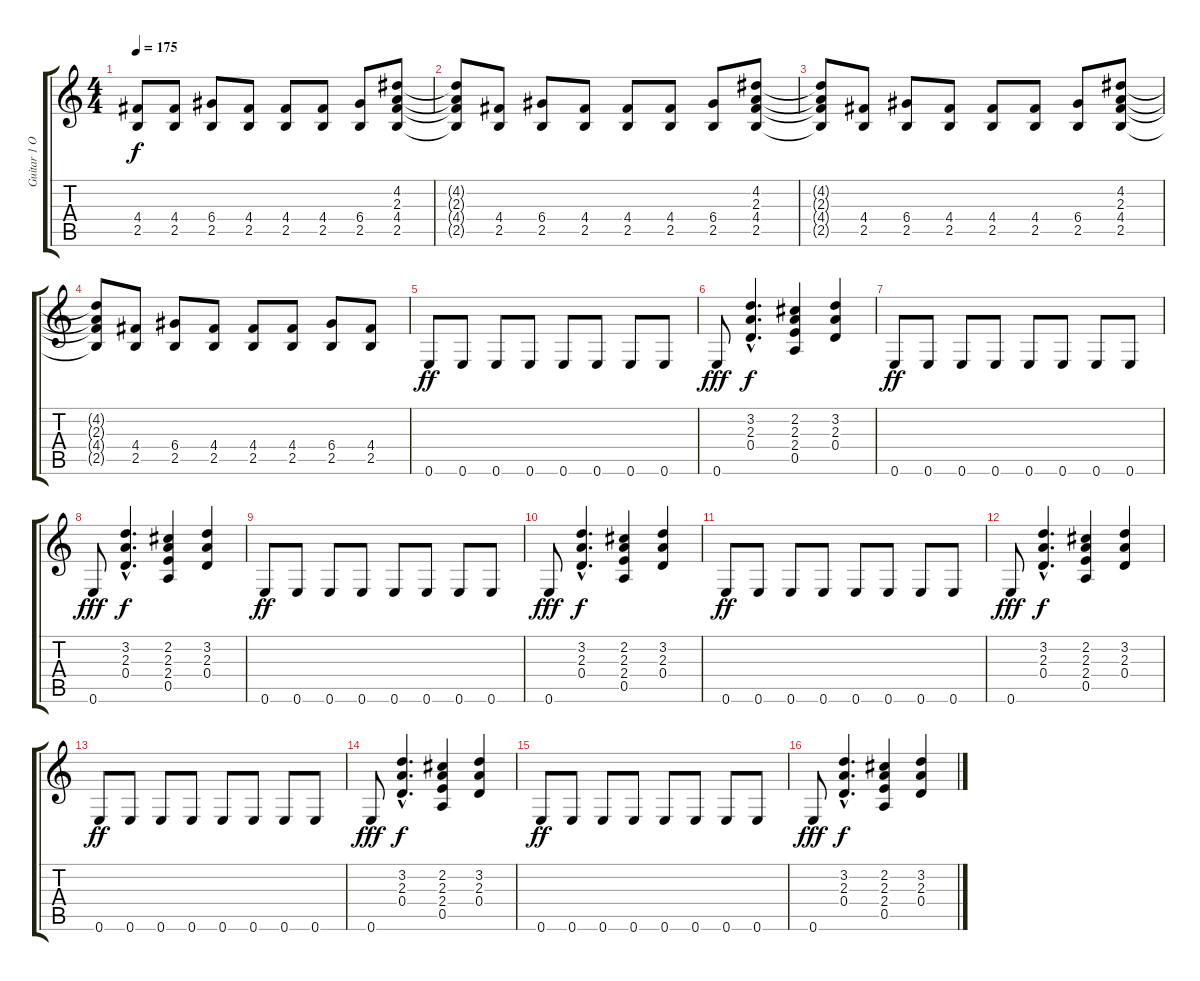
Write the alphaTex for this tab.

\track ("Guitar 1 Overdub" "Guitar 1 O") {instrument acousticguitarnylon}
\staff {score tabs}
\tuning (E4 B3 G3 D3 A2 E2) {hide}
\ts (4 4)
\tempo 175
\clef g2
\ks c
(4.4 2.5).8{dy f} (4.4 2.5).8 (6.4 2.5).8 (4.4 2.5).8 (4.4 2.5).8 (4.4 2.5).8 (6.4 2.5).8 (4.2 2.3 4.4 2.5).8 |
(4.2{t} 2.3{t} 4.4{t} 2.5{t}).8 (4.4 2.5).8 (6.4 2.5).8 (4.4 2.5).8 (4.4 2.5).8 (4.4 2.5).8 (6.4 2.5).8 (4.2 2.3 4.4 2.5).8 |
(4.2{t} 2.3{t} 4.4{t} 2.5{t}).8 (4.4 2.5).8 (6.4 2.5).8 (4.4 2.5).8 (4.4 2.5).8 (4.4 2.5).8 (6.4 2.5).8 (4.2 2.3 4.4 2.5).8 |
(4.2{t} 2.3{t} 4.4{t} 2.5{t}).8 (4.4 2.5).8 (6.4 2.5).8 (4.4 2.5).8 (4.4 2.5).8 (4.4 2.5).8 (6.4 2.5).8 (4.4 2.5).8 |
0.6.8{dy ff} 0.6.8 0.6.8 0.6.8 0.6.8 0.6.8 0.6.8 0.6.8 |
0.6.8{dy fff} (3.2{hac} 2.3{hac} 0.4{hac}).4{d dy f} (2.2 2.3 2.4 0.5).4 (3.2 2.3 0.4).4 |
0.6.8{dy ff} 0.6.8 0.6.8 0.6.8 0.6.8 0.6.8 0.6.8 0.6.8 |
0.6.8{dy fff} (3.2{hac} 2.3{hac} 0.4{hac}).4{d dy f} (2.2 2.3 2.4 0.5).4 (3.2 2.3 0.4).4 |
0.6.8{dy ff} 0.6.8 0.6.8 0.6.8 0.6.8 0.6.8 0.6.8 0.6.8 |
0.6.8{dy fff} (3.2{hac} 2.3{hac} 0.4{hac}).4{d dy f} (2.2 2.3 2.4 0.5).4 (3.2 2.3 0.4).4 |
0.6.8{dy ff} 0.6.8 0.6.8 0.6.8 0.6.8 0.6.8 0.6.8 0.6.8 |
0.6.8{dy fff} (3.2{hac} 2.3{hac} 0.4{hac}).4{d dy f} (2.2 2.3 2.4 0.5).4 (3.2 2.3 0.4).4 |
0.6.8{dy ff} 0.6.8 0.6.8 0.6.8 0.6.8 0.6.8 0.6.8 0.6.8 |
0.6.8{dy fff} (3.2{hac} 2.3{hac} 0.4{hac}).4{d dy f} (2.2 2.3 2.4 0.5).4 (3.2 2.3 0.4).4 |
0.6.8{dy ff} 0.6.8 0.6.8 0.6.8 0.6.8 0.6.8 0.6.8 0.6.8 |
0.6.8{dy fff} (3.2{hac} 2.3{hac} 0.4{hac}).4{d dy f} (2.2 2.3 2.4 0.5).4 (3.2 2.3 0.4).4
